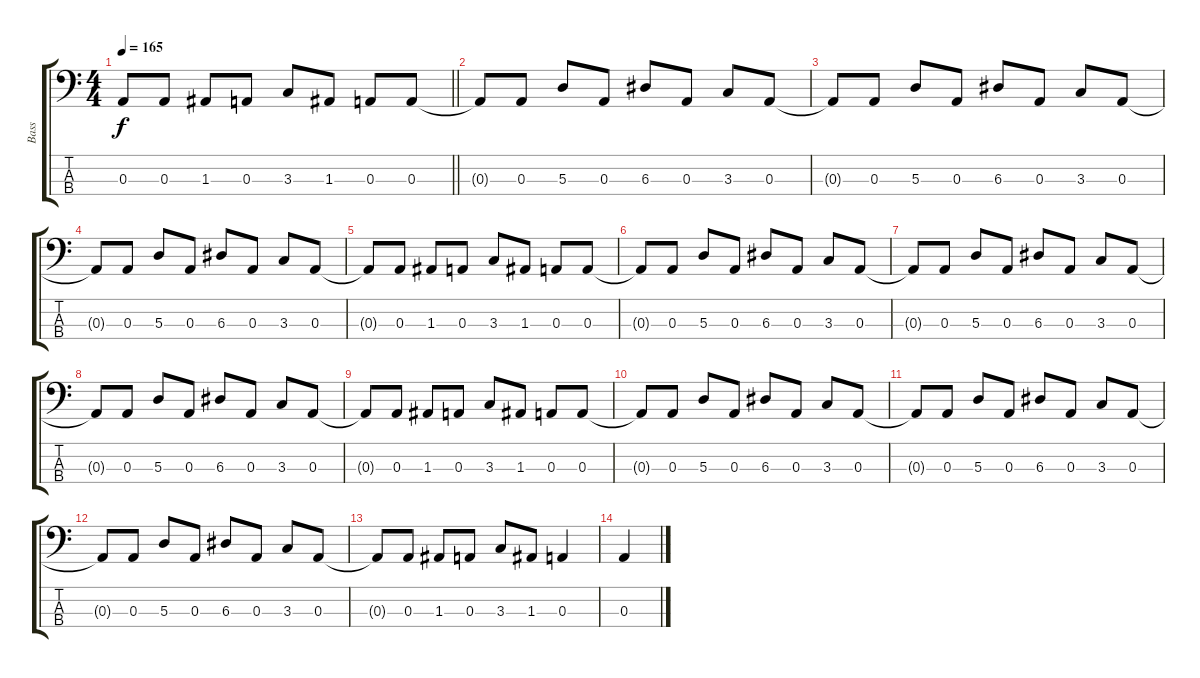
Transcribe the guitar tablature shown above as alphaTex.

\track ("Bass" "Bass") {instrument electricbassfinger}
\staff {score tabs}
\tuning (G2 D2 A1 E1) {hide}
\ts (4 4)
\tempo 165
\clef f4
\barLineRight lightlight
\ks c
0.3{t}.8{dy f} 0.3.8 1.3.8 0.3.8 3.3.8 1.3.8 0.3.8 0.3.8 |
0.3{t}.8 0.3.8 5.3.8 0.3.8 6.3.8 0.3.8 3.3.8 0.3.8 |
0.3{t}.8 0.3.8 5.3.8 0.3.8 6.3.8 0.3.8 3.3.8 0.3.8 |
0.3{t}.8 0.3.8 5.3.8 0.3.8 6.3.8 0.3.8 3.3.8 0.3.8 |
0.3{t}.8 0.3.8 1.3.8 0.3.8 3.3.8 1.3.8 0.3.8 0.3.8 |
0.3{t}.8 0.3.8 5.3.8 0.3.8 6.3.8 0.3.8 3.3.8 0.3.8 |
0.3{t}.8 0.3.8 5.3.8 0.3.8 6.3.8 0.3.8 3.3.8 0.3.8 |
0.3{t}.8 0.3.8 5.3.8 0.3.8 6.3.8 0.3.8 3.3.8 0.3.8 |
0.3{t}.8 0.3.8 1.3.8 0.3.8 3.3.8 1.3.8 0.3.8 0.3.8 |
0.3{t}.8 0.3.8 5.3.8 0.3.8 6.3.8 0.3.8 3.3.8 0.3.8 |
0.3{t}.8 0.3.8 5.3.8 0.3.8 6.3.8 0.3.8 3.3.8 0.3.8 |
0.3{t}.8 0.3.8 5.3.8 0.3.8 6.3.8 0.3.8 3.3.8 0.3.8 |
0.3{t}.8 0.3.8 1.3.8 0.3.8 3.3.8 1.3.8 0.3.4 |
0.3.4
